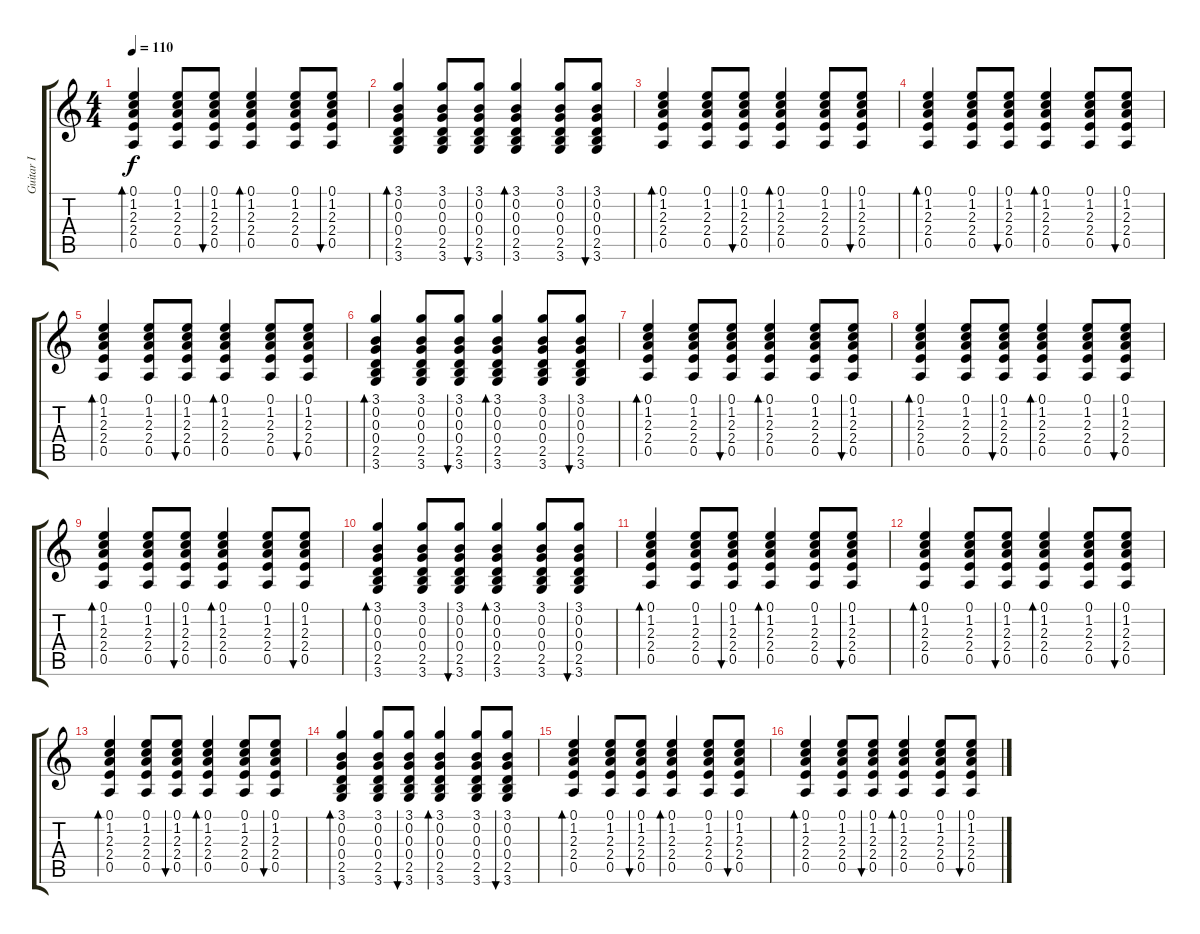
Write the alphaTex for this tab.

\track ("Guitar I" "Guitar I") {instrument electricguitarclean}
\staff {score tabs}
\tuning (E4 B3 G3 D3 A2 E2) {hide}
\ts (4 4)
\tempo 110
\clef g2
\ks c
(0.1 1.2 2.3 2.4 0.5).4{bd 30 dy f instrument electricguitarclean} (0.1 1.2 2.3 2.4 0.5).8 (0.1 1.2 2.3 2.4 0.5).8{bu 60} (0.1 1.2 2.3 2.4 0.5).4{bd 30} (0.1 1.2 2.3 2.4 0.5).8 (0.1 1.2 2.3 2.4 0.5).8{bu 60} |
(3.1 0.2 0.3 0.4 2.5 3.6).4{bd 30} (3.1 0.2 0.3 0.4 2.5 3.6).8 (3.1 0.2 0.3 0.4 2.5 3.6).8{bu 60} (3.1 0.2 0.3 0.4 2.5 3.6).4{bd 30} (3.1 0.2 0.3 0.4 2.5 3.6).8 (3.1 0.2 0.3 0.4 2.5 3.6).8{bu 60} |
(0.1 1.2 2.3 2.4 0.5).4{bd 30} (0.1 1.2 2.3 2.4 0.5).8 (0.1 1.2 2.3 2.4 0.5).8{bu 60} (0.1 1.2 2.3 2.4 0.5).4{bd 30} (0.1 1.2 2.3 2.4 0.5).8 (0.1 1.2 2.3 2.4 0.5).8{bu 60} |
(0.1 1.2 2.3 2.4 0.5).4{bd 30} (0.1 1.2 2.3 2.4 0.5).8 (0.1 1.2 2.3 2.4 0.5).8{bu 60} (0.1 1.2 2.3 2.4 0.5).4{bd 30} (0.1 1.2 2.3 2.4 0.5).8 (0.1 1.2 2.3 2.4 0.5).8{bu 60} |
(0.1 1.2 2.3 2.4 0.5).4{bd 30} (0.1 1.2 2.3 2.4 0.5).8 (0.1 1.2 2.3 2.4 0.5).8{bu 60} (0.1 1.2 2.3 2.4 0.5).4{bd 30} (0.1 1.2 2.3 2.4 0.5).8 (0.1 1.2 2.3 2.4 0.5).8{bu 60} |
(3.1 0.2 0.3 0.4 2.5 3.6).4{bd 30} (3.1 0.2 0.3 0.4 2.5 3.6).8 (3.1 0.2 0.3 0.4 2.5 3.6).8{bu 60} (3.1 0.2 0.3 0.4 2.5 3.6).4{bd 30} (3.1 0.2 0.3 0.4 2.5 3.6).8 (3.1 0.2 0.3 0.4 2.5 3.6).8{bu 60} |
(0.1 1.2 2.3 2.4 0.5).4{bd 30} (0.1 1.2 2.3 2.4 0.5).8 (0.1 1.2 2.3 2.4 0.5).8{bu 60} (0.1 1.2 2.3 2.4 0.5).4{bd 30} (0.1 1.2 2.3 2.4 0.5).8 (0.1 1.2 2.3 2.4 0.5).8{bu 60} |
(0.1 1.2 2.3 2.4 0.5).4{bd 30} (0.1 1.2 2.3 2.4 0.5).8 (0.1 1.2 2.3 2.4 0.5).8{bu 60} (0.1 1.2 2.3 2.4 0.5).4{bd 30} (0.1 1.2 2.3 2.4 0.5).8 (0.1 1.2 2.3 2.4 0.5).8{bu 60} |
(0.1 1.2 2.3 2.4 0.5).4{bd 30} (0.1 1.2 2.3 2.4 0.5).8 (0.1 1.2 2.3 2.4 0.5).8{bu 60} (0.1 1.2 2.3 2.4 0.5).4{bd 30} (0.1 1.2 2.3 2.4 0.5).8 (0.1 1.2 2.3 2.4 0.5).8{bu 60} |
(3.1 0.2 0.3 0.4 2.5 3.6).4{bd 30} (3.1 0.2 0.3 0.4 2.5 3.6).8 (3.1 0.2 0.3 0.4 2.5 3.6).8{bu 60} (3.1 0.2 0.3 0.4 2.5 3.6).4{bd 30} (3.1 0.2 0.3 0.4 2.5 3.6).8 (3.1 0.2 0.3 0.4 2.5 3.6).8{bu 60} |
(0.1 1.2 2.3 2.4 0.5).4{bd 30} (0.1 1.2 2.3 2.4 0.5).8 (0.1 1.2 2.3 2.4 0.5).8{bu 60} (0.1 1.2 2.3 2.4 0.5).4{bd 30} (0.1 1.2 2.3 2.4 0.5).8 (0.1 1.2 2.3 2.4 0.5).8{bu 60} |
(0.1 1.2 2.3 2.4 0.5).4{bd 30} (0.1 1.2 2.3 2.4 0.5).8 (0.1 1.2 2.3 2.4 0.5).8{bu 60} (0.1 1.2 2.3 2.4 0.5).4{bd 30} (0.1 1.2 2.3 2.4 0.5).8 (0.1 1.2 2.3 2.4 0.5).8{bu 60} |
(0.1 1.2 2.3 2.4 0.5).4{bd 30} (0.1 1.2 2.3 2.4 0.5).8 (0.1 1.2 2.3 2.4 0.5).8{bu 60} (0.1 1.2 2.3 2.4 0.5).4{bd 30} (0.1 1.2 2.3 2.4 0.5).8 (0.1 1.2 2.3 2.4 0.5).8{bu 60} |
(3.1 0.2 0.3 0.4 2.5 3.6).4{bd 30} (3.1 0.2 0.3 0.4 2.5 3.6).8 (3.1 0.2 0.3 0.4 2.5 3.6).8{bu 60} (3.1 0.2 0.3 0.4 2.5 3.6).4{bd 30} (3.1 0.2 0.3 0.4 2.5 3.6).8 (3.1 0.2 0.3 0.4 2.5 3.6).8{bu 60} |
(0.1 1.2 2.3 2.4 0.5).4{bd 30} (0.1 1.2 2.3 2.4 0.5).8 (0.1 1.2 2.3 2.4 0.5).8{bu 60} (0.1 1.2 2.3 2.4 0.5).4{bd 30} (0.1 1.2 2.3 2.4 0.5).8 (0.1 1.2 2.3 2.4 0.5).8{bu 60} |
(0.1 1.2 2.3 2.4 0.5).4{bd 30} (0.1 1.2 2.3 2.4 0.5).8 (0.1 1.2 2.3 2.4 0.5).8{bu 60} (0.1 1.2 2.3 2.4 0.5).4{bd 30} (0.1 1.2 2.3 2.4 0.5).8 (0.1 1.2 2.3 2.4 0.5).8{bu 60}
